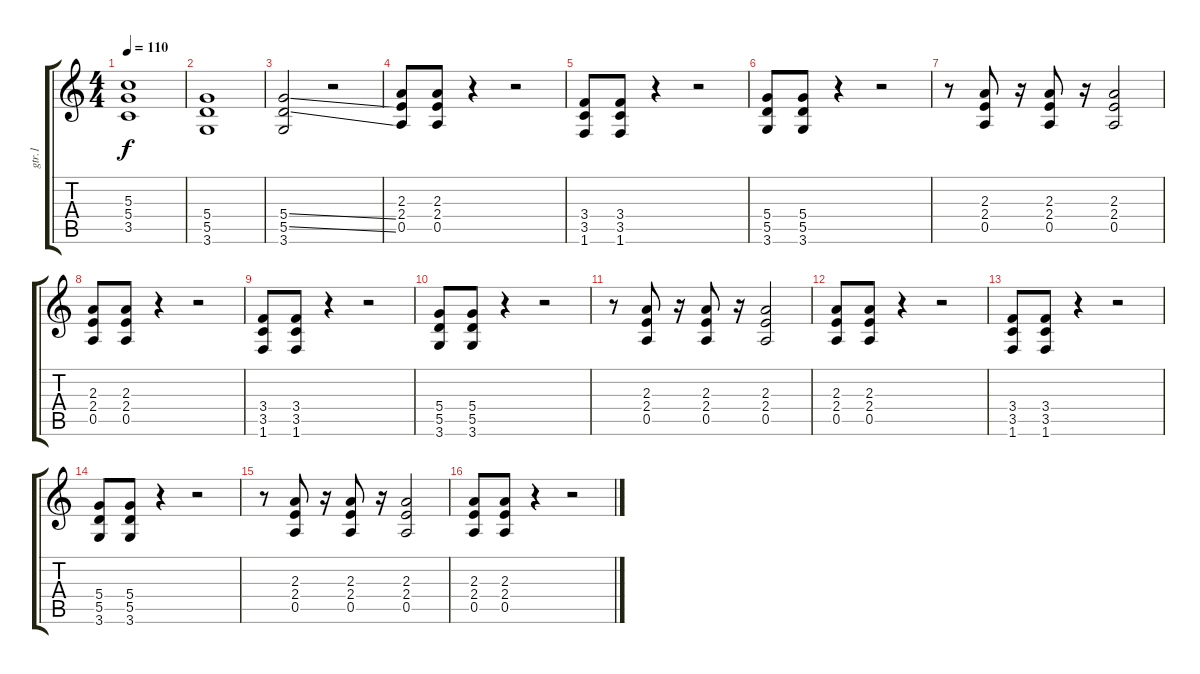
\track ("gtr.1" "gtr.1") {instrument overdrivenguitar}
\staff {score tabs}
\tuning (E4 B3 G3 D3 A2 E2) {hide}
\ts (4 4)
\tempo 110
\clef g2
\ks c
(5.3 5.4 3.5).1{dy f} |
(5.4 5.5 3.6).1 |
(5.4{ss} 5.5{ss} 3.6).2 r.2 |
(2.3 2.4 0.5).8 (2.3 2.4 0.5).8 r.4 r.2 |
(3.4 3.5 1.6).8 (3.4 3.5 1.6).8 r.4 r.2 |
(5.4 5.5 3.6).8 (5.4 5.5 3.6).8 r.4 r.2 |
r.8 (2.3 2.4 0.5).8 r.16 (2.3 2.4 0.5).8 r.16 (2.3 2.4 0.5).2 |
(2.3 2.4 0.5).8 (2.3 2.4 0.5).8 r.4 r.2 |
(3.4 3.5 1.6).8 (3.4 3.5 1.6).8 r.4 r.2 |
(5.4 5.5 3.6).8 (5.4 5.5 3.6).8 r.4 r.2 |
r.8 (2.3 2.4 0.5).8 r.16 (2.3 2.4 0.5).8 r.16 (2.3 2.4 0.5).2 |
(2.3 2.4 0.5).8 (2.3 2.4 0.5).8 r.4 r.2 |
(3.4 3.5 1.6).8 (3.4 3.5 1.6).8 r.4 r.2 |
(5.4 5.5 3.6).8 (5.4 5.5 3.6).8 r.4 r.2 |
r.8 (2.3 2.4 0.5).8 r.16 (2.3 2.4 0.5).8 r.16 (2.3 2.4 0.5).2 |
(2.3 2.4 0.5).8 (2.3 2.4 0.5).8 r.4 r.2
